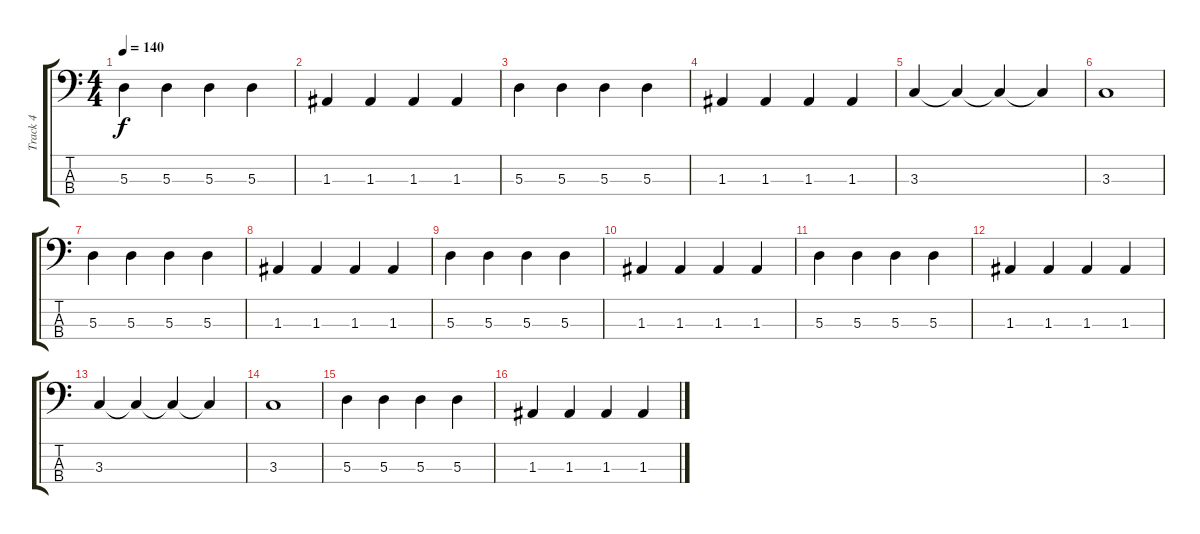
\track ("Track 4" "Track 4") {instrument electricbassfinger}
\staff {score tabs}
\tuning (G2 D2 A1 E1) {hide}
\ts (4 4)
\tempo 140
\clef f4
\ks c
5.3.4{dy f} 5.3.4 5.3.4 5.3.4 |
1.3.4 1.3.4 1.3.4 1.3.4 |
5.3.4 5.3.4 5.3.4 5.3.4 |
1.3.4 1.3.4 1.3.4 1.3.4 |
3.3.4 3.3{t}.4 3.3{t}.4 3.3{t}.4 |
3.3.1 |
5.3.4 5.3.4 5.3.4 5.3.4 |
1.3.4 1.3.4 1.3.4 1.3.4 |
5.3.4 5.3.4 5.3.4 5.3.4 |
1.3.4 1.3.4 1.3.4 1.3.4 |
5.3.4 5.3.4 5.3.4 5.3.4 |
1.3.4 1.3.4 1.3.4 1.3.4 |
3.3.4 3.3{t}.4 3.3{t}.4 3.3{t}.4 |
3.3.1 |
5.3.4 5.3.4 5.3.4 5.3.4 |
1.3.4 1.3.4 1.3.4 1.3.4
